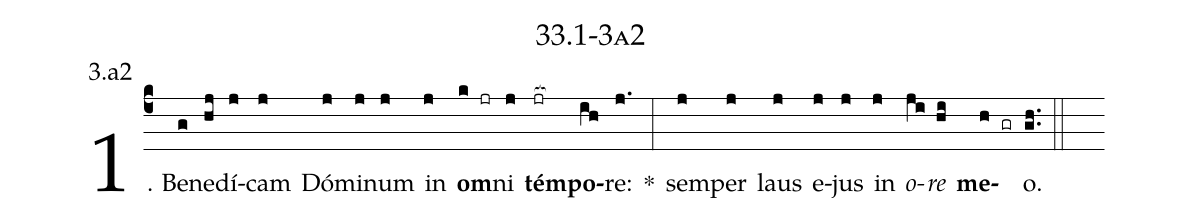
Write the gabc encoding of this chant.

name: 33.1-3a2;
annotation: 3.a2;
%%
(c4)1. Be(g)ne(hj)dí(j)cam(j) Dó(j)mi(j)num(j) in(j) <b>om</b>(k jr)ni(j) <b>tém</b>(jr[ocb:1{])<b>po</b>(ih[ocb:0}])re:(j.) *(:) sem(j)per(j) laus(j) e(j)jus(j) in(j) <i>o</i>(ji)<i>re</i>(hi) <b>me</b>(h gr)o.(gh..) (::)
